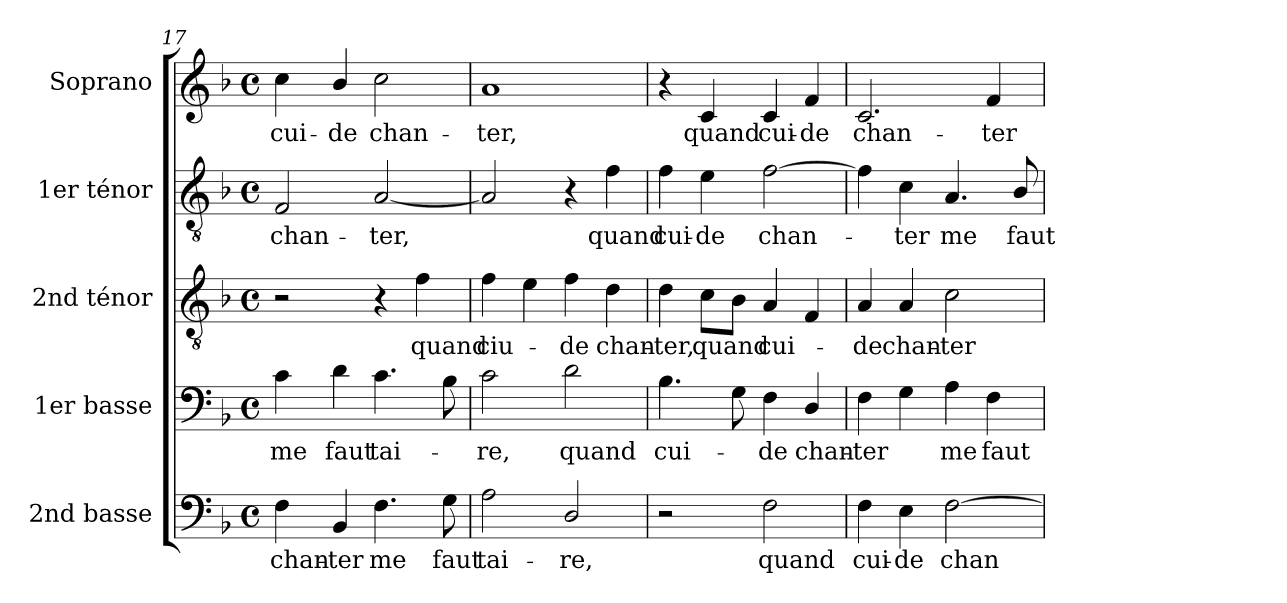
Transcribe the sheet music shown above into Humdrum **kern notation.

**kern	**text	**kern	**text	**kern	**text	**kern	**text	**kern	**text
*part5	*part5	*part4	*part4	*part3	*part3	*part2	*part2	*part1	*part1
*staff5	*staff5	*staff4	*staff4	*staff3	*staff3	*staff2	*staff2	*staff1	*staff1
*I"2nd basse	*	*I"1er basse	*	*I"2nd ténor	*	*I"1er ténor	*	*I"Soprano	*
*I'B.	*	*I'B.	*	*I'T.	*	*I'T.	*	*I'S.	*
*clefF4	*	*clefF4	*	*clefGv2	*	*clefGv2	*	*clefG2	*
*	*	*	*	*ITrd7c12	*	*ITrd7c12	*	*	*
*k[b-]	*	*k[b-]	*	*k[b-]	*	*k[b-]	*	*k[b-]	*
*F:	*	*F:	*	*F:	*	*F:	*	*F:	*
*M4/4	*	*M4/4	*	*M4/4	*	*M4/4	*	*M4/4	*
*met(c)	*	*met(c)	*	*met(c)	*	*met(c)	*	*met(c)	*
=17	=17	=17	=17	=17	=17	=17	=17	=17	=17
!	!LO:LY:b:color=#000000	!	!	!	!	!	!	!	!
!	!	!	!LO:LY:b:color=#000000	!	!	!	!	!	!
!	!	!	!	!	!	!	!LO:LY:b:color=#000000	!	!
!	!	!	!	!	!	!	!	!	!LO:LY:b:color=#000000
4Fi\	chan-	4ci\	me	2r	.	2FFi/	chan-	4cci\	cui-
!	!LO:LY:b:color=#000000	!	!	!	!	!	!	!	!
!	!	!	!LO:LY:b:color=#000000	!	!	!	!	!	!
!	!	!	!	!	!	!	!	!	!LO:LY:b:color=#000000
4BB-i/	-ter	4di\	faut	.	.	.	.	4b-i/	-de
!	!LO:LY:b:color=#000000	!	!	!	!	!	!	!	!
!	!	!	!LO:LY:b:color=#000000	!	!	!	!	!	!
!	!	!	!	!	!	!	!LO:LY:b:color=#000000	!	!
!	!	!	!	!	!	!	!	!	!LO:LY:b:color=#000000
4.Fi\	me	4.ci\	tai-	4r	.	[2AAi/	-ter,	2cci\	chan-
!	!	!	!	!	!LO:LY:b:color=#000000	!	!	!	!
.	.	.	.	4Fi\	quand	.	.	.	.
!	!LO:LY:b:color=#000000	!	!	!	!	!	!	!	!
8Gi\	faut	8B-i\	.	.	.	.	.	.	.
=18	=18	=18	=18	=18	=18	=18	=18	=18	=18
!	!LO:LY:b:color=#000000	!	!	!	!	!	!	!	!
!	!	!	!LO:LY:b:color=#000000	!	!	!	!	!	!
!	!	!	!	!	!LO:LY:b:color=#000000	!	!	!	!
!	!	!	!	!	!	!	!	!	!LO:LY:b:color=#000000
2Ai\	tai-	2ci\	-re,	4Fi\	ciu-	2AAi/]	.	1ai	-ter,
.	.	.	.	4Ei\	.	.	.	.	.
!	!LO:LY:b:color=#000000	!	!	!	!	!	!	!	!
!	!	!	!LO:LY:b:color=#000000	!	!	!	!	!	!
!	!	!	!	!	!LO:LY:b:color=#000000	!	!	!	!
2Di/	-re,	2di\	quand	4Fi\	-de	4r	.	.	.
!	!	!	!	!	!LO:LY:b:color=#000000	!	!	!	!
!	!	!	!	!	!	!	!LO:LY:b:color=#000000	!	!
.	.	.	.	4Di\	chan-	4Fi\	quand	.	.
=19	=19	=19	=19	=19	=19	=19	=19	=19	=19
!	!	!	!LO:LY:b:color=#000000	!	!	!	!	!	!
!	!	!	!	!	!LO:LY:b:color=#000000	!	!	!	!
!	!	!	!	!	!	!	!LO:LY:b:color=#000000	!	!
2r	.	4.B-i\	cui-	4Di\	-ter,	4Fi\	cui-	4r	.
!	!	!	!	!	!LO:LY:b:color=#000000	!	!	!	!
!	!	!	!	!	!	!	!LO:LY:b:color=#000000	!	!
!	!	!	!	!	!	!	!	!	!LO:LY:b:color=#000000
.	.	.	.	8Ci\L	quand	4Ei\	-de	4ci/	quand
.	.	8Gi\	.	8BB-i\J	.	.	.	.	.
!	!LO:LY:b:color=#000000	!	!	!	!	!	!	!	!
!	!	!	!LO:LY:b:color=#000000	!	!	!	!	!	!
!	!	!	!	!	!LO:LY:b:color=#000000	!	!	!	!
!	!	!	!	!	!	!	!LO:LY:b:color=#000000	!	!
!	!	!	!	!	!	!	!	!	!LO:LY:b:color=#000000
2Fi\	quand	4Fi\	-de	4AAi/	cui-	[2Fi\	chan-	4ci/	cui-
!	!	!	!LO:LY:b:color=#000000	!	!	!	!	!	!
!	!	!	!	!	!	!	!	!	!LO:LY:b:color=#000000
.	.	4Di/	chan-	4FFi/	.	.	.	4fi/	-de
=20	=20	=20	=20	=20	=20	=20	=20	=20	=20
!	!LO:LY:b:color=#000000	!	!	!	!	!	!	!	!
!	!	!	!LO:LY:b:color=#000000	!	!	!	!	!	!
!	!	!	!	!	!LO:LY:b:color=#000000	!	!	!	!
!	!	!	!	!	!	!	!	!	!LO:LY:b:color=#000000
4Fi\	cui-	4Fi\	-ter	4AAi/	-de	4Fi\]	.	2.ci/	chan-
!	!LO:LY:b:color=#000000	!	!	!	!	!	!	!	!
!	!	!	!	!	!LO:LY:b:color=#000000	!	!	!	!
!	!	!	!	!	!	!	!LO:LY:b:color=#000000	!	!
4Ei\	-de	4Gi\	.	4AAi/	chan-	4Ci\	-ter	.	.
!	!LO:LY:b:color=#000000	!	!	!	!	!	!	!	!
!	!	!	!LO:LY:b:color=#000000	!	!	!	!	!	!
!	!	!	!	!	!LO:LY:b:color=#000000	!	!	!	!
!	!	!	!	!	!	!	!LO:LY:b:color=#000000	!	!
[2Fi\	chan-	4Ai\	me	2Ci\	-ter	4.AAi/	me	.	.
!	!	!	!LO:LY:b:color=#000000	!	!	!	!	!	!
!	!	!	!	!	!	!	!	!	!LO:LY:b:color=#000000
.	.	4Fi\	faut	.	.	.	.	4fi/	-ter
!	!	!	!	!	!	!	!LO:LY:b:color=#000000	!	!
.	.	.	.	.	.	8BB-i/	faut	.	.
=	=	=	=	=	=	=	=	=	=
*-	*-	*-	*-	*-	*-	*-	*-	*-	*-
